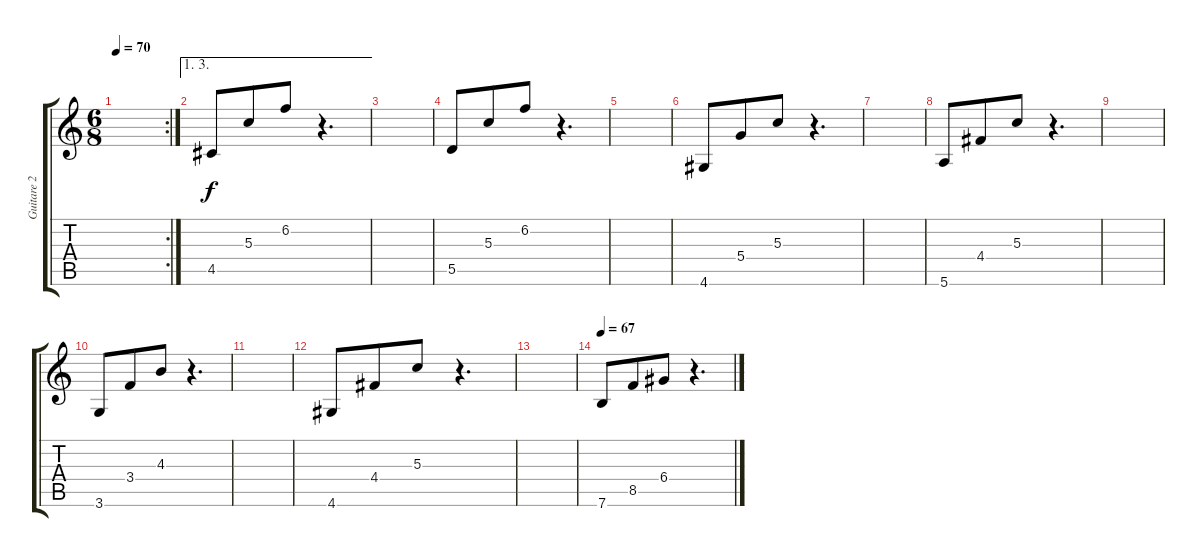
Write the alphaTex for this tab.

\track ("Guitare 2" "Guitare 2") {instrument electricguitarjazz}
\staff {score tabs}
\tuning (E4 B3 G3 D3 A2 E2) {hide}
\rc 2
\ts (6 8)
\tempo 70
\clef g2
\ks c
|
\ae (1 3)
4.5.8 5.3.8 6.2.8 r.4{d} |
|
5.5.8 5.3.8 6.2.8 r.4{d} |
|
4.6.8 5.4.8 5.3.8 r.4{d} |
|
5.6.8 4.4.8 5.3.8 r.4{d} |
|
3.6.8 3.4.8 4.3.8 r.4{d} |
|
4.6.8 4.4.8 5.3.8 r.4{d} |
|
\tempo 67
7.6.8 8.5.8 6.4.8 r.4{d}
